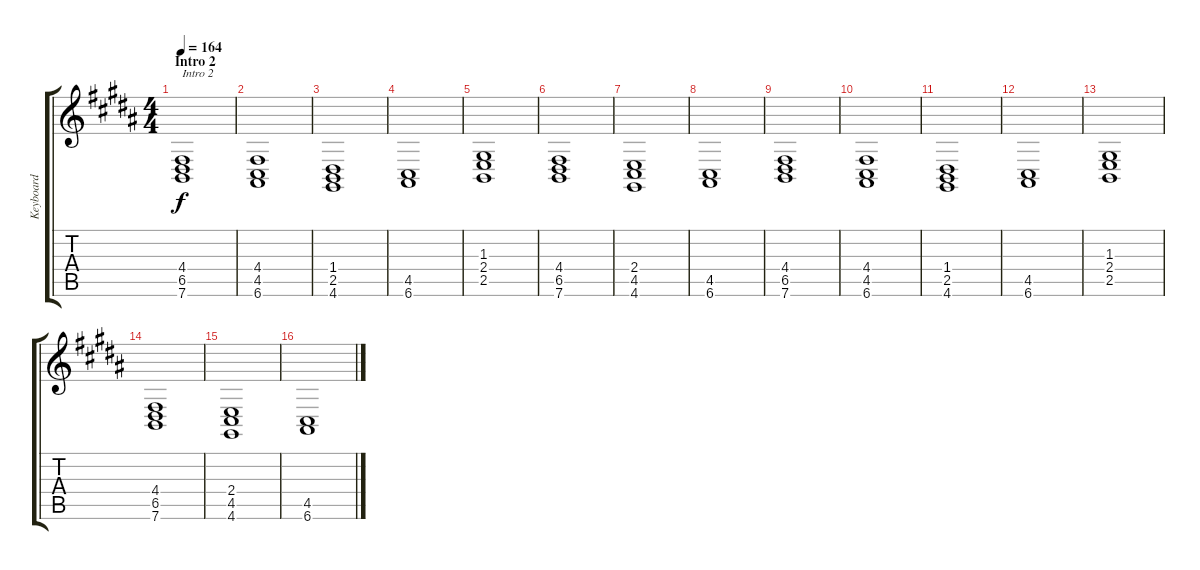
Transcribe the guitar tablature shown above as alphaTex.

\track ("Keyboard" "Keyboard") {instrument churchorgan}
\staff {score tabs}
\tuning (E4 B3 G3 D3 A2 E2) {hide}
\ts (4 4)
\section ("" "Intro 2")
\tempo 164
\clef g2
\ks b
(4.4 6.5 7.6).1{txt "Intro 2" dy f} |
(4.4 4.5 6.6).1 |
(1.4 2.5 4.6).1 |
(4.5 6.6).1 |
(1.3 2.4 2.5).1 |
(4.4 6.5 7.6).1 |
(2.4 4.5 4.6).1 |
(4.5 6.6).1 |
(4.4 6.5 7.6).1 |
(4.4 4.5 6.6).1 |
(1.4 2.5 4.6).1 |
(4.5 6.6).1 |
(1.3 2.4 2.5).1 |
(4.4 6.5 7.6).1 |
(2.4 4.5 4.6).1 |
(4.5 6.6).1
